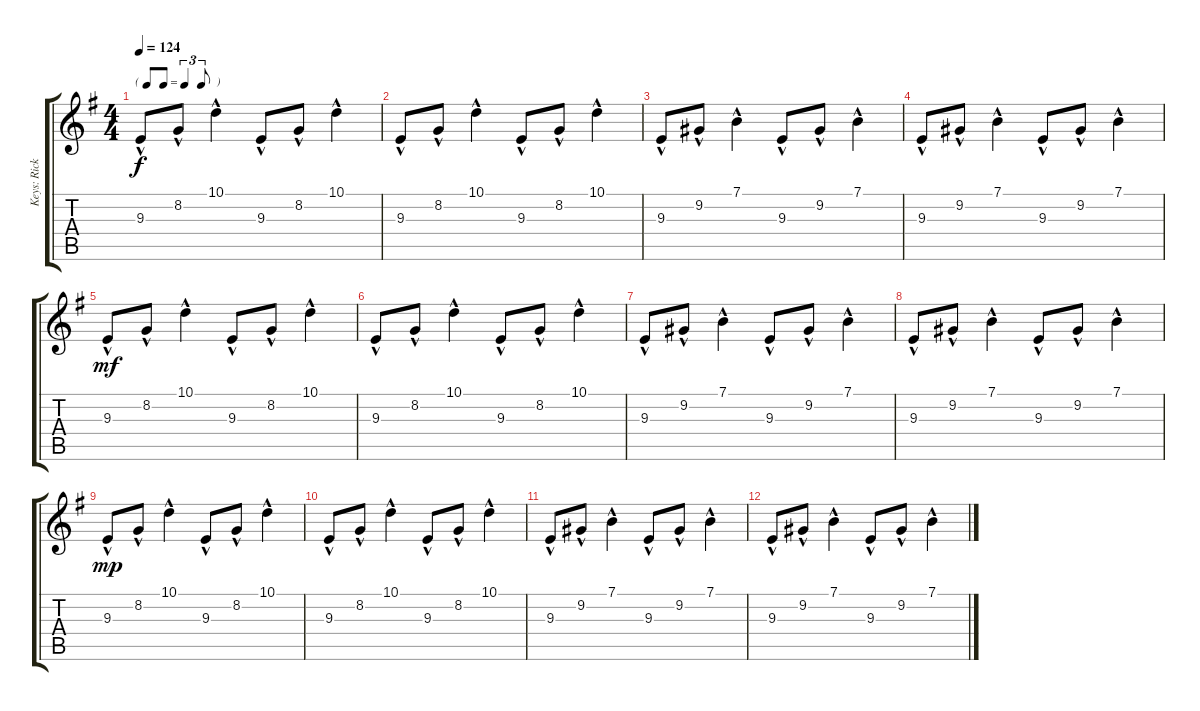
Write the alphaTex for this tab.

\track ("Keys: Rick" "Keys: Rick") {instrument electricgrandpiano}
\staff {score tabs}
\tuning (E4 B3 G3 D3 A2 E2) {hide}
\ts (4 4)
\tf triplet8th
\tempo 124
\clef g2
\ks g
9.3{hac}.8{dy f volume 8} 8.2{hac}.8 10.1{hac}.4 9.3{hac}.8 8.2{hac}.8 10.1{hac}.4 |
9.3{hac}.8 8.2{hac}.8 10.1{hac}.4 9.3{hac}.8 8.2{hac}.8 10.1{hac}.4 |
9.3{hac}.8 9.2{hac}.8 7.1{hac}.4 9.3{hac}.8 9.2{hac}.8 7.1{hac}.4 |
9.3{hac}.8 9.2{hac}.8 7.1{hac}.4 9.3{hac}.8 9.2{hac}.8 7.1{hac}.4 |
9.3{hac}.8{dy mf volume 4} 8.2{hac}.8 10.1{hac}.4 9.3{hac}.8 8.2{hac}.8 10.1{hac}.4 |
9.3{hac}.8 8.2{hac}.8 10.1{hac}.4 9.3{hac}.8 8.2{hac}.8 10.1{hac}.4 |
9.3{hac}.8 9.2{hac}.8 7.1{hac}.4 9.3{hac}.8 9.2{hac}.8 7.1{hac}.4 |
9.3{hac}.8 9.2{hac}.8 7.1{hac}.4 9.3{hac}.8 9.2{hac}.8 7.1{hac}.4 |
9.3{hac}.8{dy mp volume 0} 8.2{hac}.8 10.1{hac}.4 9.3{hac}.8 8.2{hac}.8 10.1{hac}.4 |
9.3{hac}.8 8.2{hac}.8 10.1{hac}.4 9.3{hac}.8 8.2{hac}.8 10.1{hac}.4 |
9.3{hac}.8 9.2{hac}.8 7.1{hac}.4 9.3{hac}.8 9.2{hac}.8 7.1{hac}.4 |
9.3{hac}.8 9.2{hac}.8 7.1{hac}.4 9.3{hac}.8 9.2{hac}.8 7.1{hac}.4
